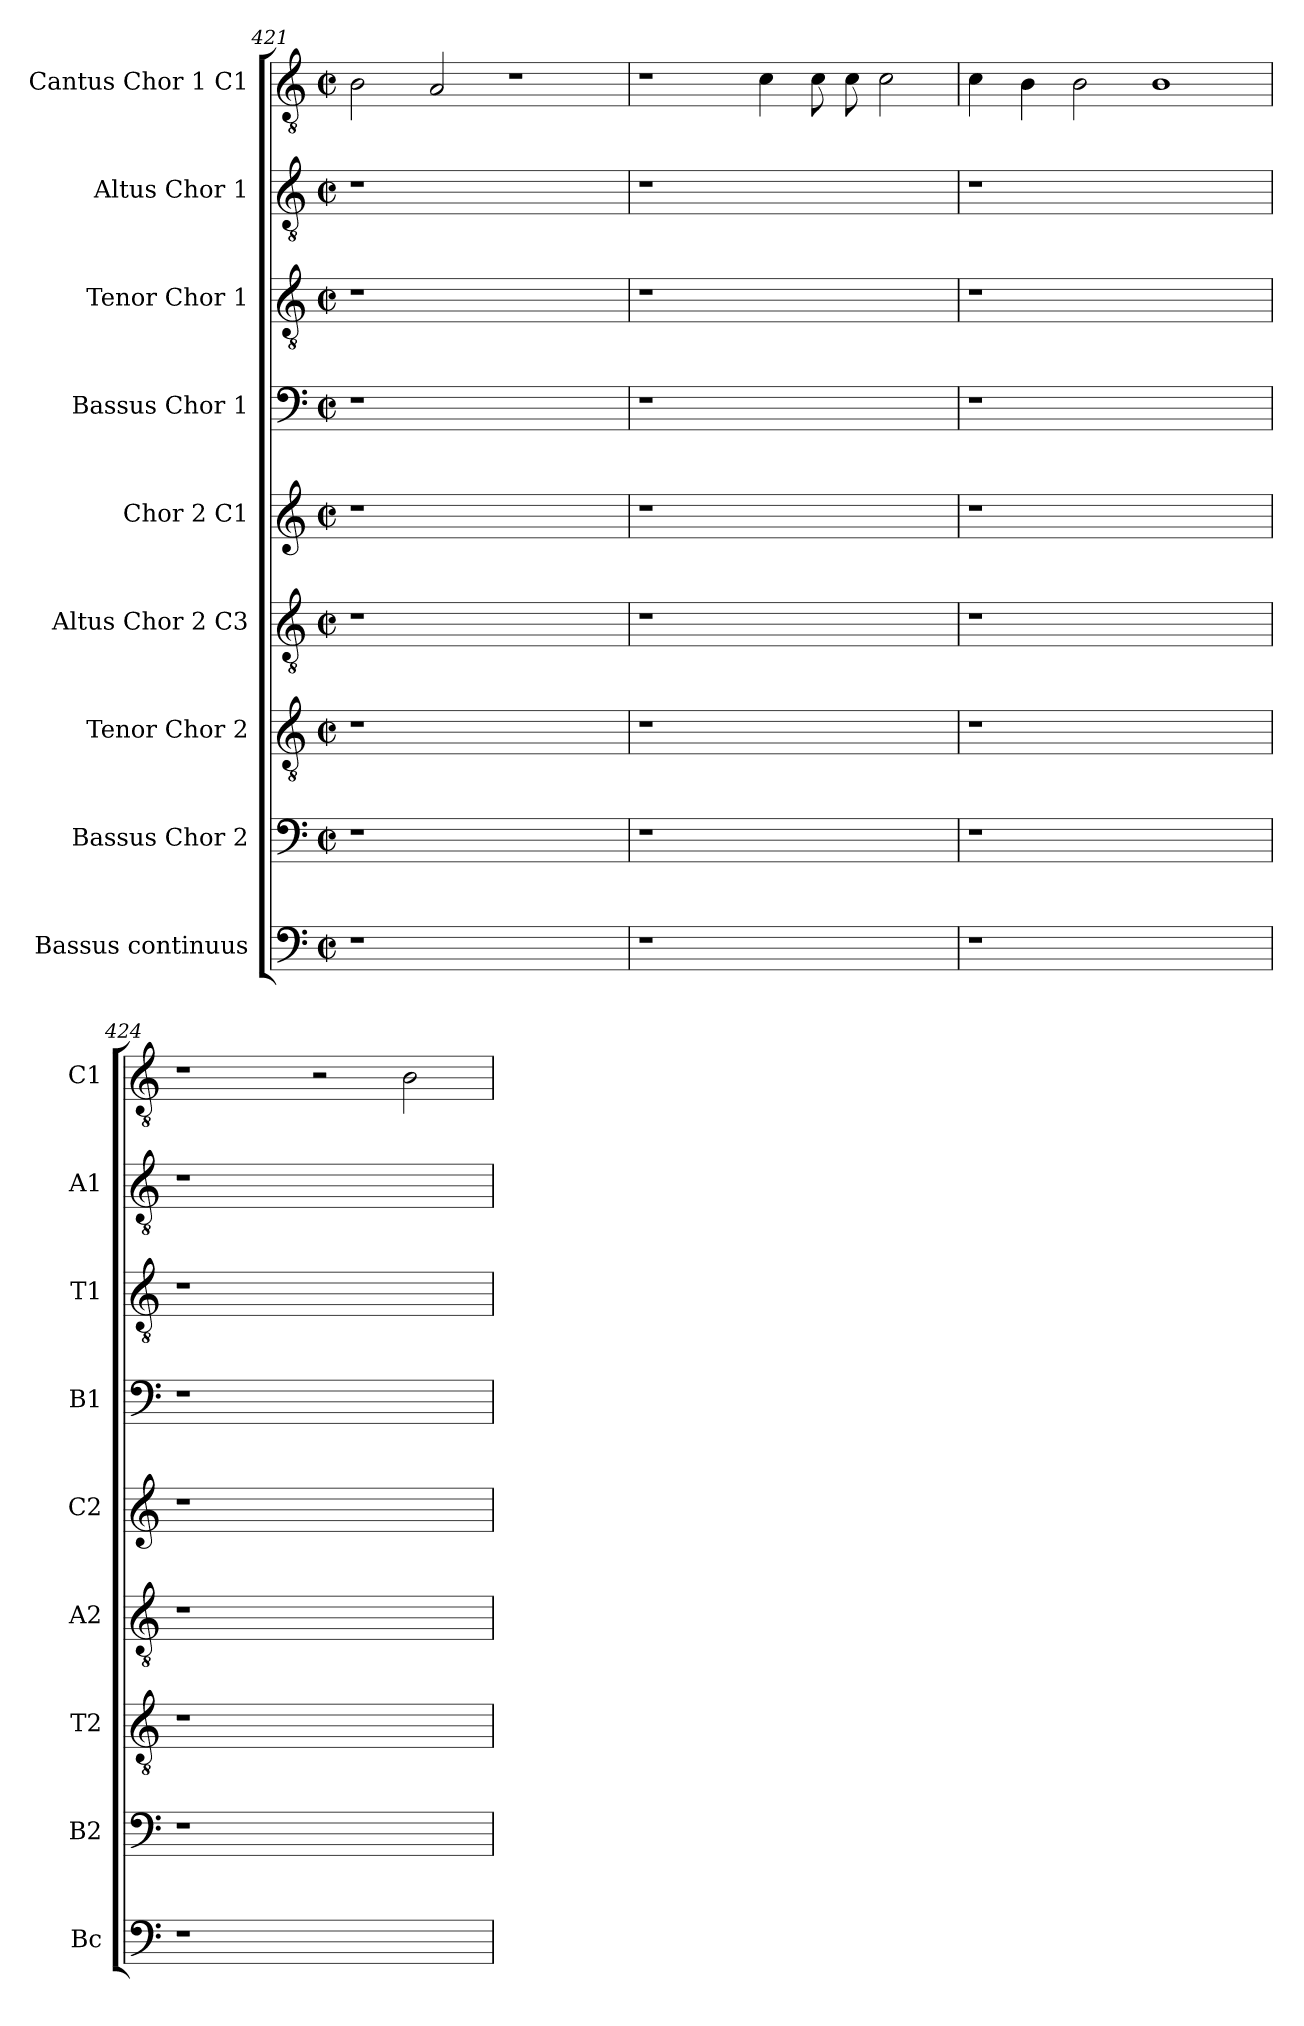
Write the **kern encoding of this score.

**kern	**kern	**kern	**kern	**kern	**kern	**kern	**kern	**kern
*part9	*part8	*part7	*part6	*part5	*part4	*part3	*part2	*part1
*staff9	*staff8	*staff7	*staff6	*staff5	*staff4	*staff3	*staff2	*staff1
*I"Bassus continuus	*I"Bassus Chor 2	*I"Tenor Chor 2	*I"Altus Chor 2 C3	*I"Chor 2 C1	*I"Bassus Chor 1	*I"Tenor Chor 1	*I"Altus Chor 1	*I"Cantus Chor 1 C1
*I'Bc	*I'B2	*I'T2	*I'A2	*I'C2	*I'B1	*I'T1	*I'A1	*I'C1
*clefF4	*clefF4	*clefGv2	*clefGv2	*clefG2	*clefF4	*clefGv2	*clefGv2	*clefGv2
*ITrd7c12	*	*	*	*	*	*	*	*
*k[]	*k[]	*k[]	*k[]	*k[]	*k[]	*k[]	*k[]	*k[]
*C:	*C:	*C:	*C:	*C:	*C:	*C:	*C:	*C:
*M2/2	*M2/2	*M2/2	*M2/2	*M2/2	*M2/2	*M2/2	*M2/2	*M2/2
*met(c|)	*met(c|)	*met(c|)	*met(c|)	*met(c|)	*met(c|)	*met(c|)	*met(c|)	*met(c|)
=421	=421	=421	=421	=421	=421	=421	=421	=421
1r	1r	1r	1r	1r	1r	1r	1r	2B\
.	.	.	.	.	.	.	.	2A/
1ryy	1ryy	1ryy	1ryy	1ryy	1ryy	1ryy	1ryy	1r
=422	=422	=422	=422	=422	=422	=422	=422	=422
1r	1r	1r	1r	1r	1r	1r	1r	1r
1ryy	1ryy	1ryy	1ryy	1ryy	1ryy	1ryy	1ryy	4c\
.	.	.	.	.	.	.	.	8c\
.	.	.	.	.	.	.	.	8c\
.	.	.	.	.	.	.	.	2c\
=423	=423	=423	=423	=423	=423	=423	=423	=423
1r	1r	1r	1r	1r	1r	1r	1r	4c\
.	.	.	.	.	.	.	.	4B\
.	.	.	.	.	.	.	.	2B\
1ryy	1ryy	1ryy	1ryy	1ryy	1ryy	1ryy	1ryy	1B
=424	=424	=424	=424	=424	=424	=424	=424	=424
1r	1r	1r	1r	1r	1r	1r	1r	1r
1ryy	1ryy	1ryy	1ryy	1ryy	1ryy	1ryy	1ryy	2r
.	.	.	.	.	.	.	.	2B\
=	=	=	=	=	=	=	=	=
*-	*-	*-	*-	*-	*-	*-	*-	*-
